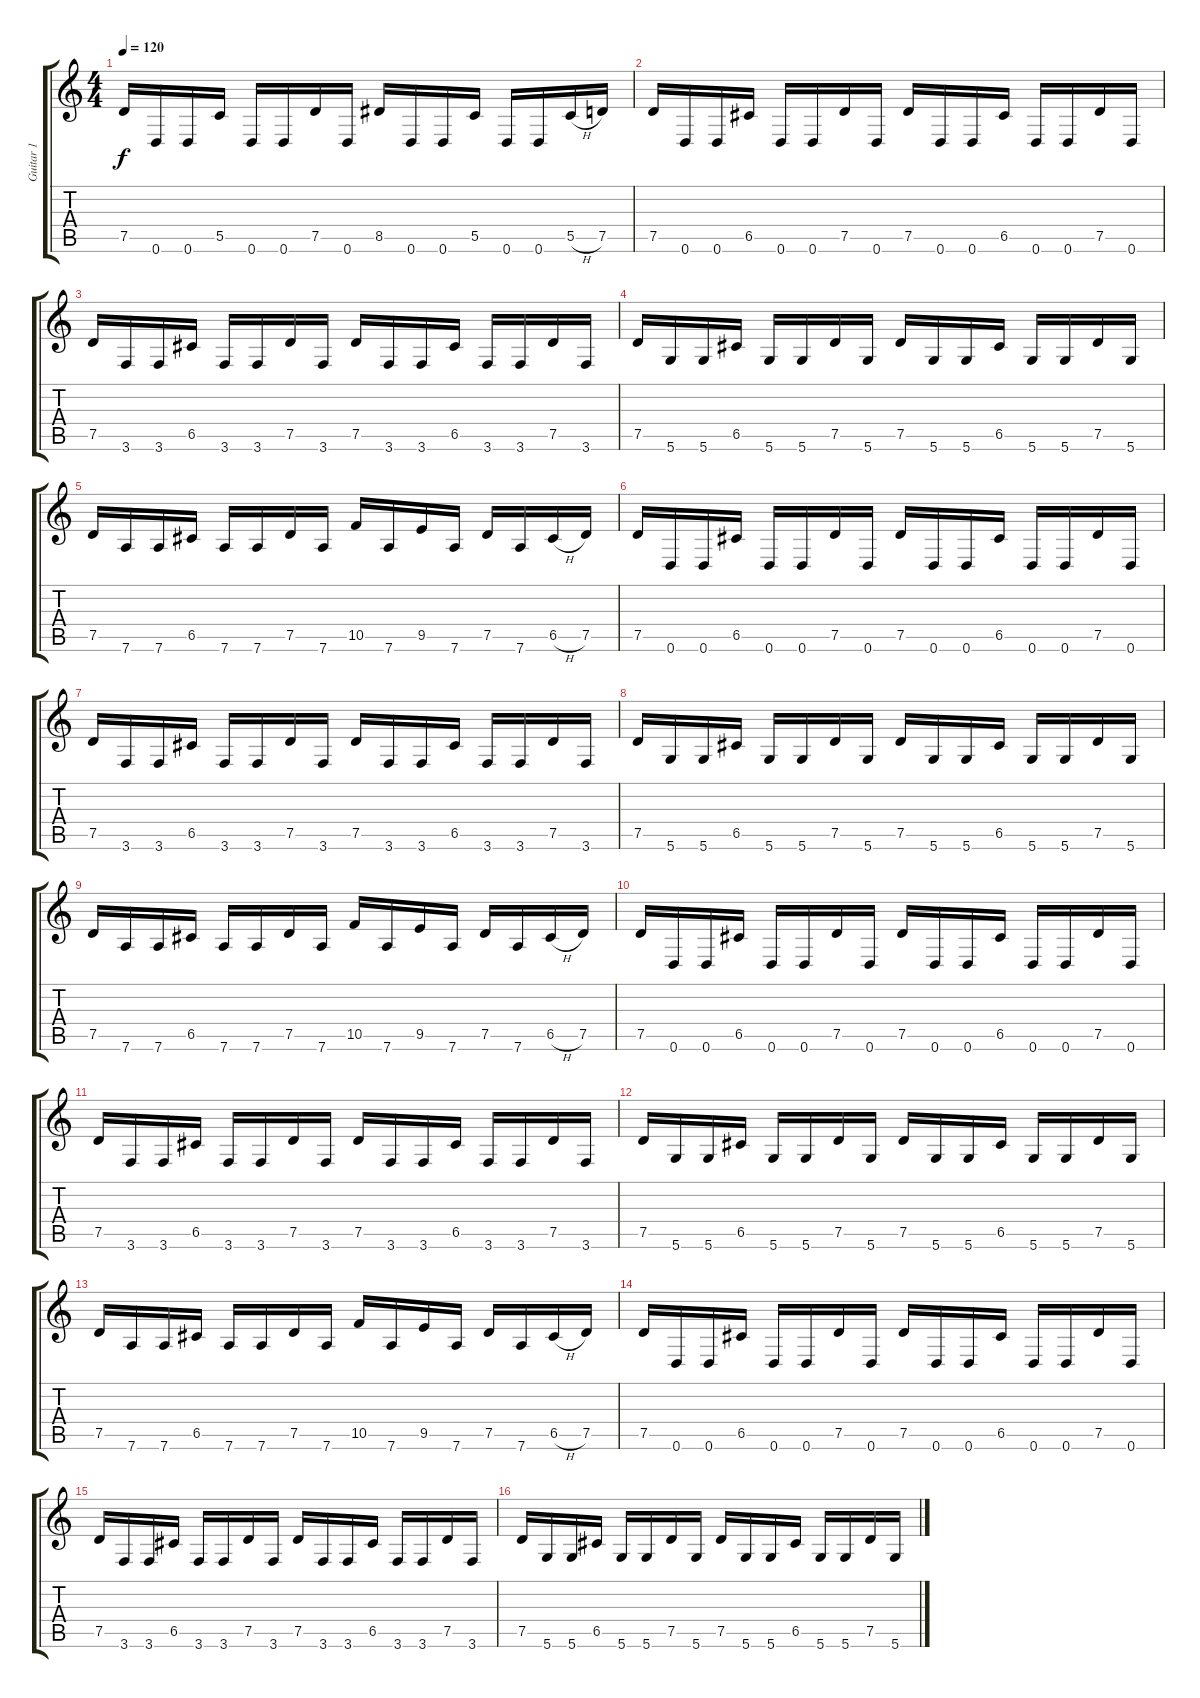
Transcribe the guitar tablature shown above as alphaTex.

\track ("Guitar 1" "Guitar 1") {instrument distortionguitar}
\staff {score tabs}
\tuning (D4 A3 F3 C3 G2 D2) {hide}
\ts (4 4)
\tempo 120
\clef g2
\ks c
7.5.16{dy f} 0.6.16 0.6.16 5.5.16 0.6.16 0.6.16 7.5.16 0.6.16 8.5.16 0.6.16 0.6.16 5.5.16 0.6.16 0.6.16 5.5{h}.16 7.5.16 |
7.5.16 0.6.16 0.6.16 6.5.16 0.6.16 0.6.16 7.5.16 0.6.16 7.5.16 0.6.16 0.6.16 6.5.16 0.6.16 0.6.16 7.5.16 0.6.16 |
7.5.16 3.6.16 3.6.16 6.5.16 3.6.16 3.6.16 7.5.16 3.6.16 7.5.16 3.6.16 3.6.16 6.5.16 3.6.16 3.6.16 7.5.16 3.6.16 |
7.5.16 5.6.16 5.6.16 6.5.16 5.6.16 5.6.16 7.5.16 5.6.16 7.5.16 5.6.16 5.6.16 6.5.16 5.6.16 5.6.16 7.5.16 5.6.16 |
7.5.16 7.6.16 7.6.16 6.5.16 7.6.16 7.6.16 7.5.16 7.6.16 10.5.16 7.6.16 9.5.16 7.6.16 7.5.16 7.6.16 6.5{h}.16 7.5.16 |
7.5.16 0.6.16 0.6.16 6.5.16 0.6.16 0.6.16 7.5.16 0.6.16 7.5.16 0.6.16 0.6.16 6.5.16 0.6.16 0.6.16 7.5.16 0.6.16 |
7.5.16 3.6.16 3.6.16 6.5.16 3.6.16 3.6.16 7.5.16 3.6.16 7.5.16 3.6.16 3.6.16 6.5.16 3.6.16 3.6.16 7.5.16 3.6.16 |
7.5.16 5.6.16 5.6.16 6.5.16 5.6.16 5.6.16 7.5.16 5.6.16 7.5.16 5.6.16 5.6.16 6.5.16 5.6.16 5.6.16 7.5.16 5.6.16 |
7.5.16 7.6.16 7.6.16 6.5.16 7.6.16 7.6.16 7.5.16 7.6.16 10.5.16 7.6.16 9.5.16 7.6.16 7.5.16 7.6.16 6.5{h}.16 7.5.16 |
7.5.16 0.6.16 0.6.16 6.5.16 0.6.16 0.6.16 7.5.16 0.6.16 7.5.16 0.6.16 0.6.16 6.5.16 0.6.16 0.6.16 7.5.16 0.6.16 |
7.5.16 3.6.16 3.6.16 6.5.16 3.6.16 3.6.16 7.5.16 3.6.16 7.5.16 3.6.16 3.6.16 6.5.16 3.6.16 3.6.16 7.5.16 3.6.16 |
7.5.16 5.6.16 5.6.16 6.5.16 5.6.16 5.6.16 7.5.16 5.6.16 7.5.16 5.6.16 5.6.16 6.5.16 5.6.16 5.6.16 7.5.16 5.6.16 |
7.5.16 7.6.16 7.6.16 6.5.16 7.6.16 7.6.16 7.5.16 7.6.16 10.5.16 7.6.16 9.5.16 7.6.16 7.5.16 7.6.16 6.5{h}.16 7.5.16 |
7.5.16 0.6.16 0.6.16 6.5.16 0.6.16 0.6.16 7.5.16 0.6.16 7.5.16 0.6.16 0.6.16 6.5.16 0.6.16 0.6.16 7.5.16 0.6.16 |
7.5.16 3.6.16 3.6.16 6.5.16 3.6.16 3.6.16 7.5.16 3.6.16 7.5.16 3.6.16 3.6.16 6.5.16 3.6.16 3.6.16 7.5.16 3.6.16 |
7.5.16 5.6.16 5.6.16 6.5.16 5.6.16 5.6.16 7.5.16 5.6.16 7.5.16 5.6.16 5.6.16 6.5.16 5.6.16 5.6.16 7.5.16 5.6.16
